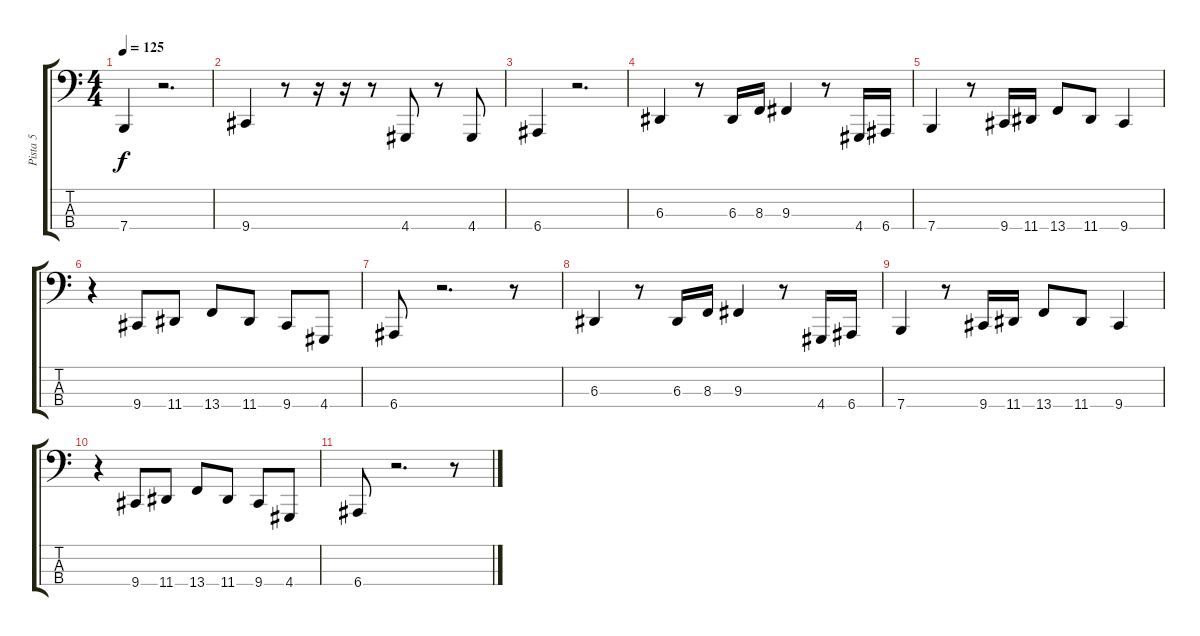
\track ("Pista 5" "Pista 5") {instrument timpani}
\staff {score tabs}
\tuning (G2 D2 A1 E1) {hide}
\ts (4 4)
\tempo 125
\clef f4
\ks c
7.4.4{dy f} r.2{d} |
9.4.4 r.8 r.16 r.16 r.8 4.4.8 r.8 4.4.8 |
6.4.4 r.2{d} |
6.3.4 r.8 6.3.16 8.3.16 9.3.4 r.8 4.4.16 6.4.16 |
7.4.4 r.8 9.4.16 11.4.16 13.4.8 11.4.8 9.4.4 |
r.4 9.4.8 11.4.8 13.4.8 11.4.8 9.4.8 4.4.8 |
6.4.8 r.2{d} r.8 |
6.3.4 r.8 6.3.16 8.3.16 9.3.4 r.8 4.4.16 6.4.16 |
7.4.4 r.8 9.4.16 11.4.16 13.4.8 11.4.8 9.4.4 |
r.4 9.4.8 11.4.8 13.4.8 11.4.8 9.4.8 4.4.8 |
6.4.8 r.2{d} r.8
